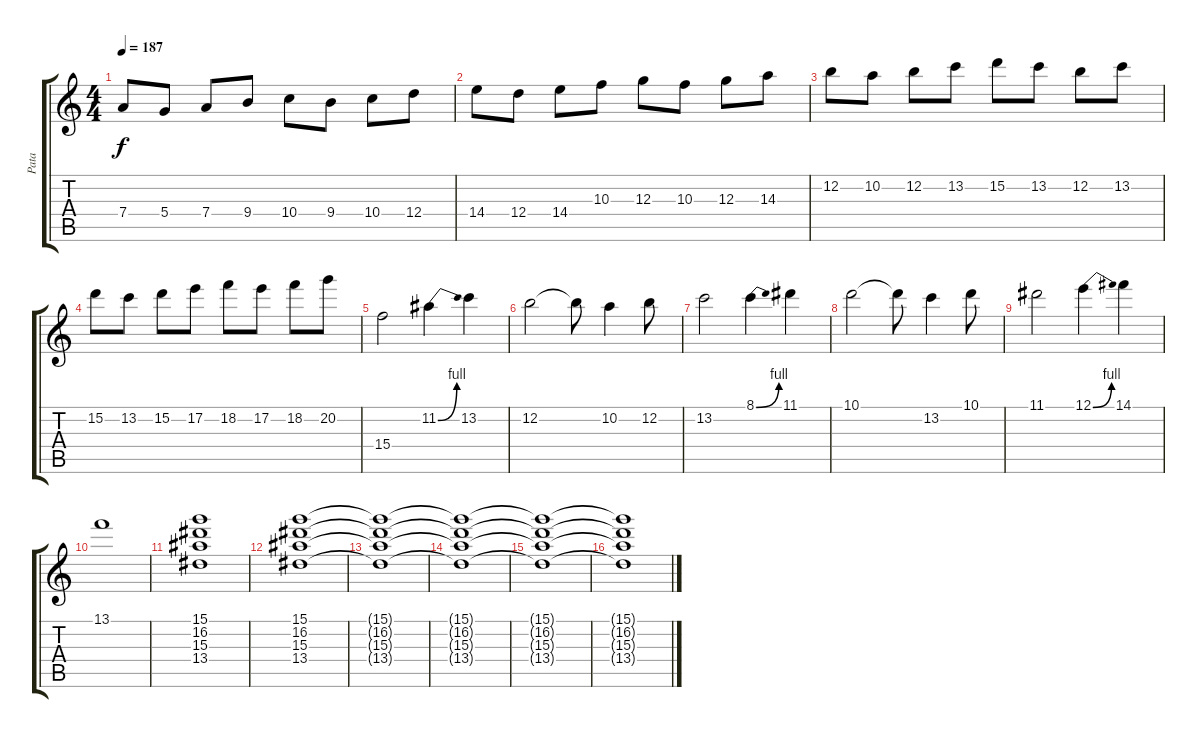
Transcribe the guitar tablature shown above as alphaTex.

\track ("Pata" "Pata") {instrument overdrivenguitar}
\staff {score tabs}
\tuning (E4 B3 G3 D3 A2 E2) {hide}
\ts (4 4)
\tempo 187
\clef g2
\ks c
7.4.8{dy f} 5.4.8 7.4.8 9.4.8 10.4.8 9.4.8 10.4.8 12.4.8 |
14.4.8 12.4.8 14.4.8 10.3.8 12.3.8 10.3.8 12.3.8 14.3.8 |
12.2.8 10.2.8 12.2.8 13.2.8 15.2.8 13.2.8 12.2.8 13.2.8 |
15.2.8 13.2.8 15.2.8 17.2.8 18.2.8 17.2.8 18.2.8 20.2.8 |
15.4.2 11.2{be (bend 0 0 60 4)}.4 13.2.4 |
12.2.2 12.2{t}.8 10.2.4 12.2.8 |
13.2.2 8.1{be (bend 0 0 60 4)}.4 11.1.4 |
10.1.2 10.1{t}.8 13.2.4 10.1.8 |
11.1.2 12.1{be (bend 0 0 60 4)}.4 14.1.4 |
13.1.1 |
(15.1 16.2 15.3 13.4).1 |
(15.1 16.2 15.3 13.4).1 |
(15.1{t} 16.2{t} 15.3{t} 13.4{t}).1 |
(15.1{t} 16.2{t} 15.3{t} 13.4{t}).1 |
(15.1{t} 16.2{t} 15.3{t} 13.4{t}).1 |
(15.1{t} 16.2{t} 15.3{t} 13.4{t}).1
